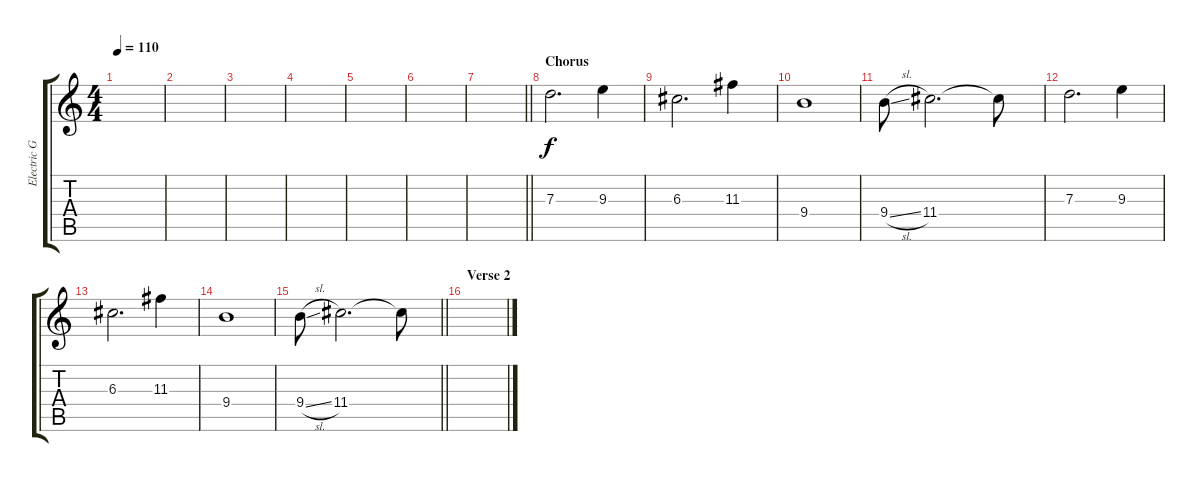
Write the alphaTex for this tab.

\track ("Electric Guitar II" "Electric G") {instrument electricguitarjazz}
\staff {score tabs}
\tuning (E4 B3 G3 D3 A2 E2) {hide}
\ts (4 4)
\tempo 110
\clef g2
\ks c
|
|
|
|
|
|
\barLineRight lightlight
|
\section ("" "Chorus")
7.3.2{d} 9.3.4 |
6.3.2{d} 11.3.4 |
9.4.1 |
9.4{sl}.8 11.4.2{d} 11.4{t}.8 |
7.3.2{d} 9.3.4 |
6.3.2{d} 11.3.4 |
9.4.1 |
\barLineRight lightlight
9.4{sl}.8 11.4.2{d} 11.4{t}.8 |
\section ("" "Verse 2")
